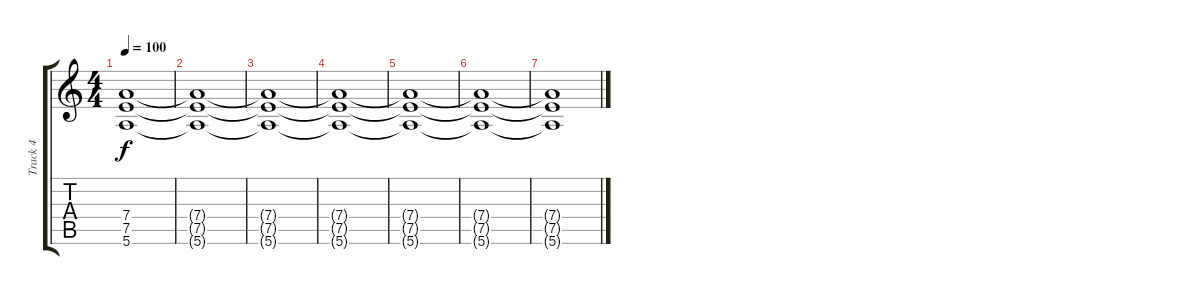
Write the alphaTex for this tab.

\track ("Track 4" "Track 4") {instrument distortionguitar}
\staff {score tabs}
\tuning (E4 B3 G3 D3 A2 E2) {hide}
\ts (4 4)
\tempo 100
\clef g2
\ks c
(7.4{t} 7.5{t} 5.6{t}).1{dy f} |
(7.4{t} 7.5{t} 5.6{t}).1 |
(7.4{t} 7.5{t} 5.6{t}).1 |
(7.4{t} 7.5{t} 5.6{t}).1 |
(7.4{t} 7.5{t} 5.6{t}).1 |
(7.4{t} 7.5{t} 5.6{t}).1 |
(7.4{t} 7.5{t} 5.6{t}).1
